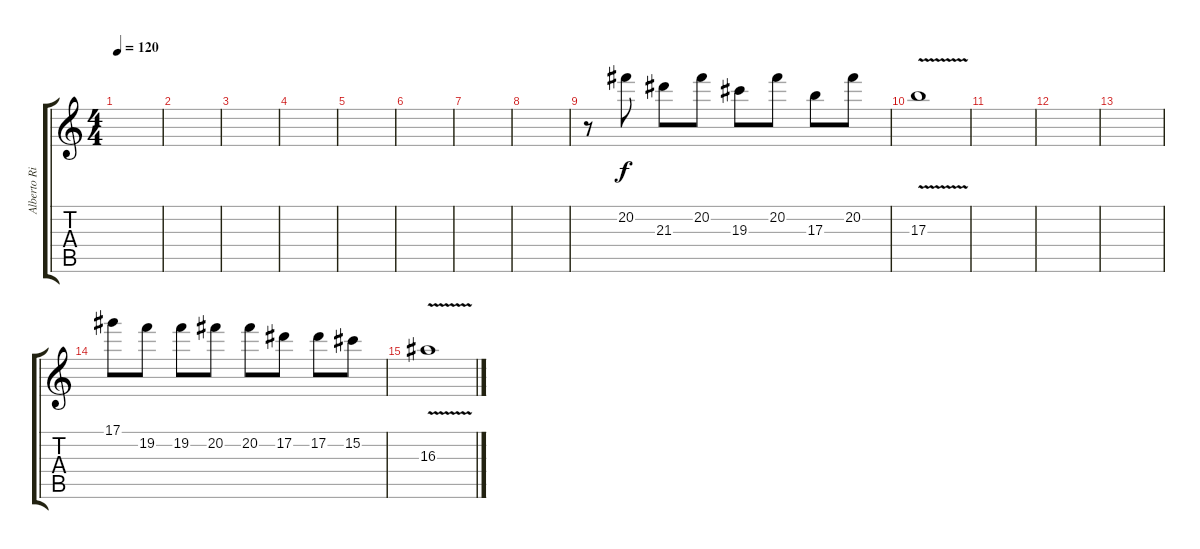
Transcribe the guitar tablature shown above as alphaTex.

\track ("Alberto Rionda (I)" "Alberto Ri") {instrument distortionguitar}
\staff {score tabs}
\tuning (Eb4 Bb3 Gb3 Db3 Ab2 Eb2) {hide}
\ts (4 4)
\tempo 120
\clef g2
\ks c
|
|
|
|
|
|
|
|
r.8 20.2.8 21.3.8 20.2.8 19.3.8 20.2.8 17.3.8 20.2.8 |
17.3{v}.1 |
|
|
|
17.1.8 19.2.8 19.2.8 20.2.8 20.2.8 17.2.8 17.2.8 15.2.8 |
16.3{v}.1
